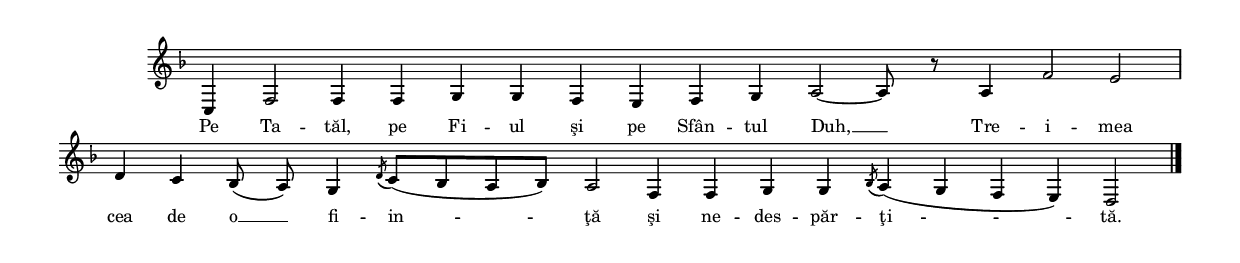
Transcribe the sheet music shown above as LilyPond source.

\version "2.12.0"
\include "defines.ly"
\include "preamble.ly"

global = {
  \globalPreamble
  \key d \minor
  \override Staff.TimeSignature #'stencil = #ly:text-interface::print
  \override Staff.TimeSignature #'text = ""
}

monoWords = \lyricmode {
  Pe Ta -- tăl, pe Fi -- ul şi pe Sfân -- tul Duh, __
  Tre -- i -- mea cea de o __ fi -- in -- ţă
  şi ne -- des -- păr -- ţi -- tă.
}

monoMusic = \relative {
  \cadenzaOn

  c4 f2 f4 f4 g4 g4 f4 e4 f4 g4 a2~ a8 r8
  a4 f'2 e2 \bar "|" d4 c4 bes8( a8) g4 \acciaccatura d'8 c8([ bes a8 bes8)] a2
  f4 f4 g4 g4 \acciaccatura bes8 a4( g4 f4 e4) d2
  \bar "|."
}

\version "2.10.10"
myScore = \new Score \with {
  \override SpacingSpanner #'shortest-duration-space = #myNoteSpacing
} <<
  \new Staff { \global \monoMusic }
  \addlyrics { \monoWords }
>>

\score {
  \myScore
  \layout { }
  \midi {
    \midiTempo
    \context {
      \Voice
      \remove "Dynamic_performer"
    }
  }
}

